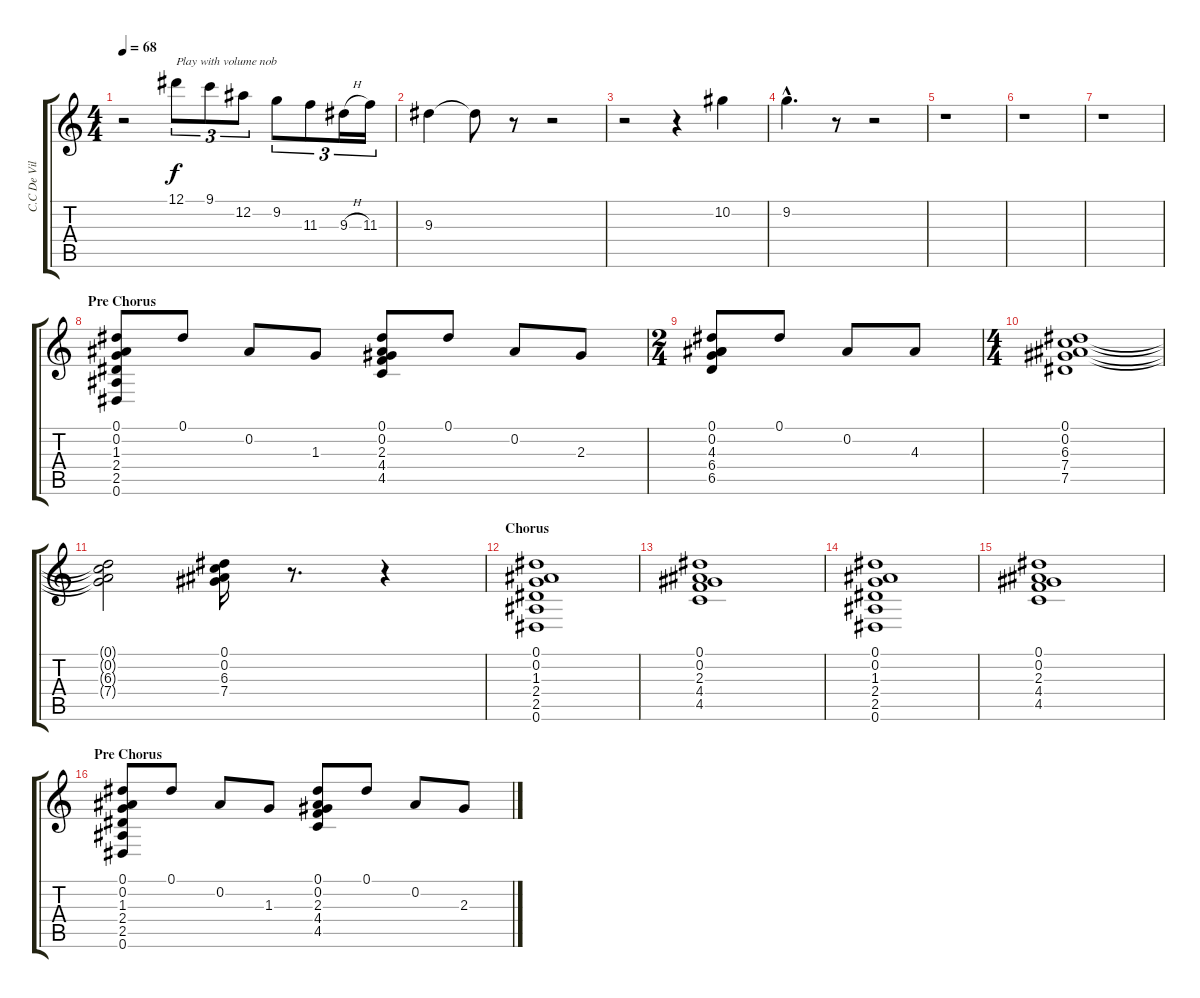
\track ("C.C De Ville - Lead Guitar" "C.C De Vil") {instrument distortionguitar}
\staff {score tabs}
\tuning (Eb4 Bb3 Gb3 Db3 Ab2 Eb2) {hide}
\ts (4 4)
\tempo 68
\clef g2
\ks c
r.2{dy f} 12.1.8{tu (3 2) txt "Play with volume nob"} 9.1.8{tu (3 2)} 12.2.8{tu (3 2)} 9.2.8{tu (3 2)} 11.3.8{tu (3 2)} 9.3{h}.16{tu (3 2)} 11.3.16{tu (3 2)} |
9.3.4 9.3{t}.8 r.8 r.2 |
r.2 r.4 10.2.4{volume 13} |
9.2{hac}.4{d} r.8 r.2 |
r.1 |
r.1 |
r.1 |
\section ("" "Pre Chorus")
(0.1 0.2 1.3 2.4 2.5 0.6).8{volume 12} 0.1.8 0.2.8 1.3.8 (0.1 0.2 2.3 4.4 4.5).8 0.1.8 0.2.8 2.3.8 |
\ts (2 4)
(0.1 0.2 4.3 6.4 6.5).8 0.1.8 0.2.8 4.3.8 |
\ts (4 4)
(0.1 0.2 6.3 7.4 7.5).1 |
(0.1{t} 0.2{t} 6.3{t} 7.4{t}).2 (0.1 0.2 6.3 7.4).16 r.8{d} r.4 |
\section ("" "Chorus")
(0.1 0.2 1.3 2.4 2.5 0.6).1 |
(0.1 0.2 2.3 4.4 4.5).1 |
(0.1 0.2 1.3 2.4 2.5 0.6).1 |
(0.1 0.2 2.3 4.4 4.5).1 |
\section ("" "Pre Chorus")
(0.1 0.2 1.3 2.4 2.5 0.6).8{volume 12} 0.1.8 0.2.8 1.3.8 (0.1 0.2 2.3 4.4 4.5).8 0.1.8 0.2.8 2.3.8
